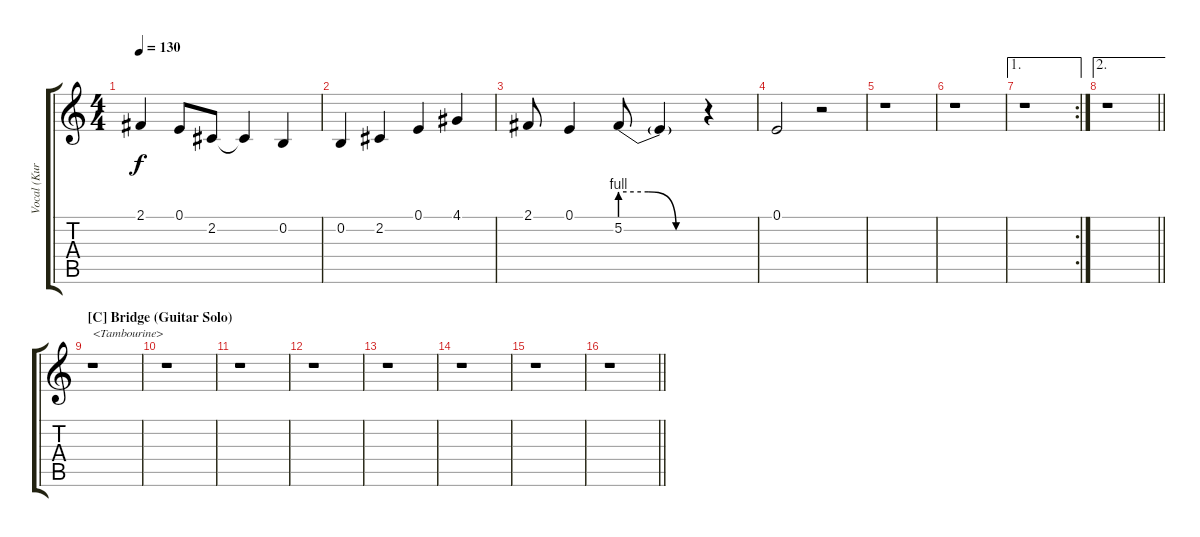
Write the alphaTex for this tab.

\track ("Vocal (Kurt Cobain)" "Vocal (Kur") {instrument trumpet}
\staff {score tabs}
\tuning (E4 B3 G3 D3 A2 E2) {hide}
\ts (4 4)
\tempo 130
\clef g2
\ks c
2.1.4{dy f} 0.1.8 2.2.8 2.2{t}.4 0.2.4 |
0.2.4 2.2.4 0.1.4 4.1.4 |
2.1.8 0.1.4 5.2{be (custom 0 4 20 4 40 0 60 0)}.8 5.2{t}.4 r.4 |
0.1.2 r.2 |
r.1 |
r.1 |
\ae 1
\rc 2
r.1 |
\ae 2
\barLineRight lightlight
r.1 |
\section ("" "[C] Bridge (Guitar Solo)")
r.1{txt "<Tambourine>"} |
r.1 |
r.1 |
r.1 |
r.1 |
r.1 |
r.1 |
\barLineRight lightlight
r.1
